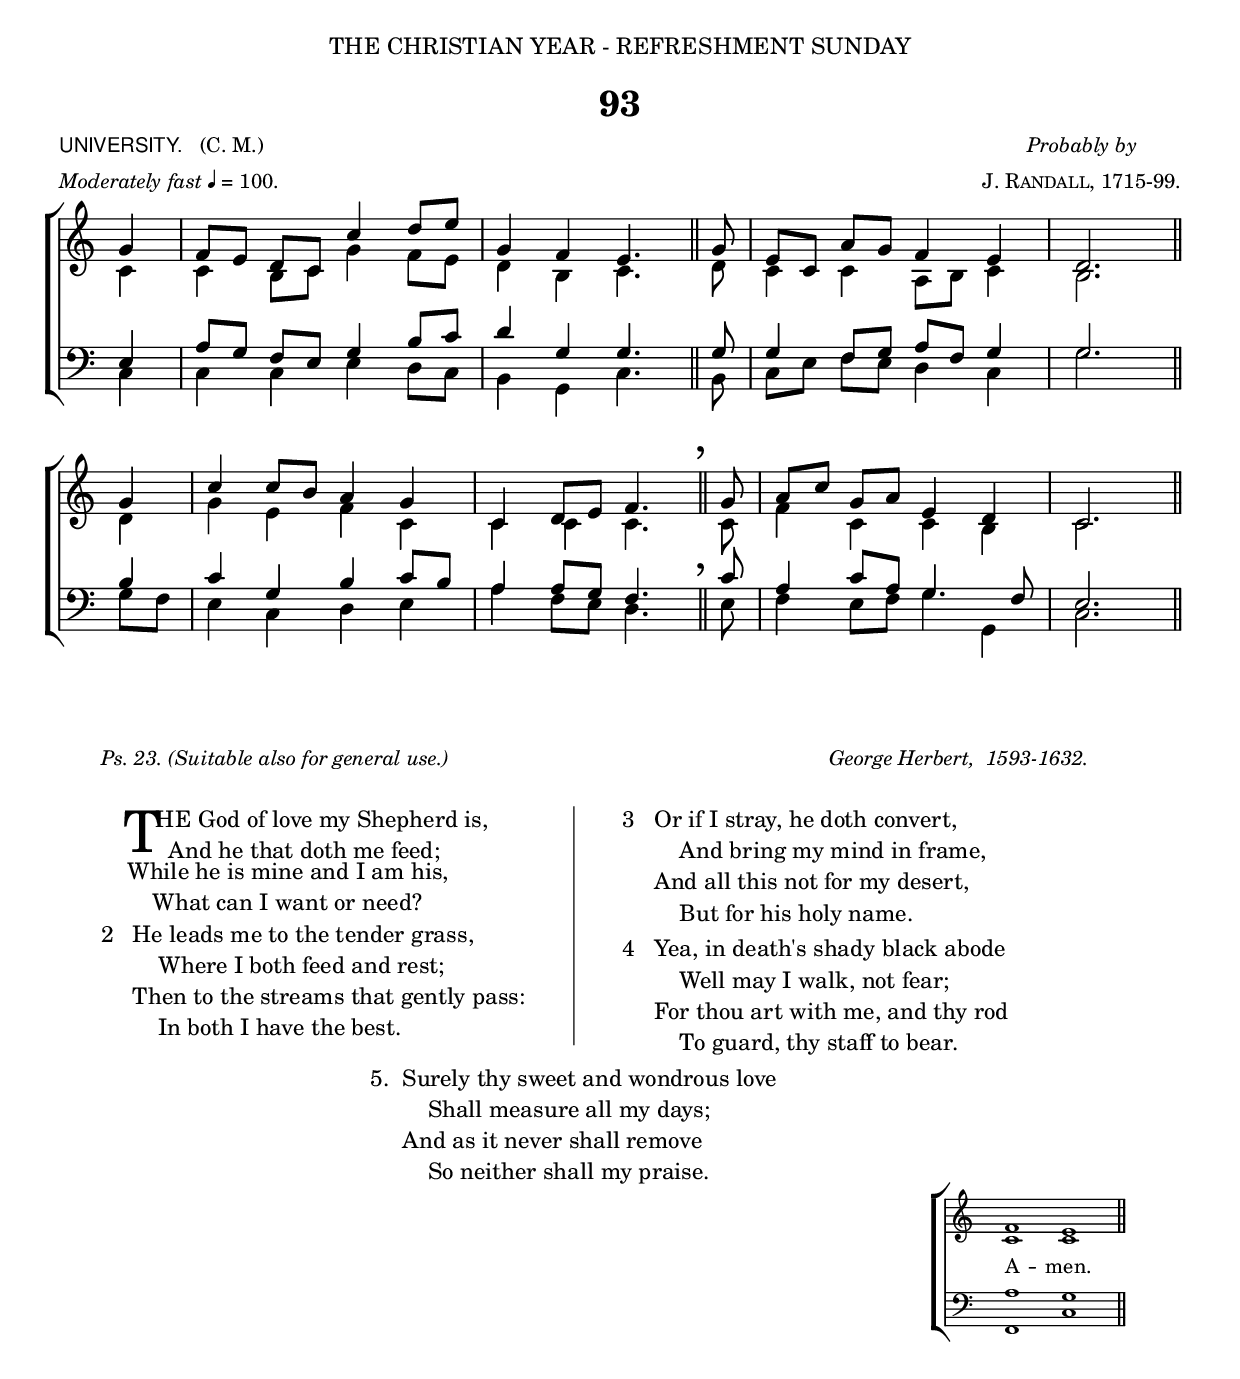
%%%160png
%%%Hymn 93 University The God of Love my Shepherd is
%%%Version 2

\version "2.10"

\header {
  dedication = \markup { \center-align { "THE CHRISTIAN YEAR - REFRESHMENT SUNDAY"
		                         \hspace #0.1 }}	
  title = "93"
  
  meter = \markup { \small {\column {  \line { \sans {"UNIVERSITY."} \hspace #1 \roman {"(C. M.)"}}
                                       \line { \italic {Moderately fast} \fontsize #-5 \general-align #Y #DOWN \note #"4" #1 = 100.}
                                  }
                  }}
 
  arranger =  \markup { \small {\center-align {
		            \line{ \italic {"Probably by" } }
			    \line { \smallCaps { "J. Randall, 1715-99."}}
		                }			    
                      }}
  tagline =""
}


%%%%%%%%%%%%%%%%%%%%%%%%%%%%%%%%%%%%%%%%%%% macros

%%generates the breathmarks
breathmark = {	
	      \override Score.RehearsalMark #'break-visibility = #begin-of-line-invisible 
	      \override Score.RehearsalMark #'Y-offset = #'4.0 
	      \override Score.RehearsalMark #'X-offset = #'-0.5
	      \mark \markup { \fontsize #4 ","}
}	      

%% Macro for generating two augmentation dots for a notehead. 
%% When dotted notes from two vocal parts share a single notehead, 
%% Lilypond only inserts a single dot. In the image, two dots are used. 
%% This macro generates the two dots by replacing the normal dot glyph 
%% with a new glyph comprising a column of 2 dots one above the other.
 
augdots = { 
 \once \override Voice.Dots #'stencil = #ly:text-interface::print 
 \once \override Voice.Dots #'text = \markup {  \hspace #0 \raise #1 
                                                \line { \translate #(cons -0.2 0) 
                                                \override #'(baseline-skip . 1 )  
                                                   \column { 
                                                     \musicglyph #"dots.dot" 
                                                     \musicglyph #"dots.dot" } } }
}

%%%%%%%%%%%%%%%%%%%%%%%%%%%%%%%%%%%%%%%%%% End of macro definitions

soprano = \relative c' { 
  \partial 4 g'4 | f8[ e8] d8[ c8] c'4 d8[ e8] | g,4 f4 e4. \bar "||" g8 | e8[ c8] a'8[ g8] f4 e4 | d2. \bar "||" \break
  g4 | c4 c8[ b8] a4 g4 | c,4 d8[ e8] f4. \breathmark \bar "||" g8 | a8[ c8] g8[ a8] e4  d4 | c2. \bar "||"
}

alto = \relative c' {
  c4 | c4 b8[ c8] g'4 f8[ e8] | d4 b4 c4. \bar "||" d8 | c4 c4 a8[ b8] c4 | b2. \bar "||"
  d4 | g4 e4 f4 c4 | c4 c4 c4. \bar "||" c8 | f4 c4 c4 b4 |  \augdots c2. \bar "||" 
}

tenor = \relative c { \clef bass
  e4 | a8[ g8] f8[ e8] g4 b8[ c8] | d4 g,4 g4. \bar "||" g8 | g4 f8[ g8] a8[ f8] g4 | g2.  \bar "||" 
  b4 | c4 g4 b4 c8[ b8] | a4 a8[ g8] f4. \bar "||" c'8 | a4 c8[ a8] g4. f8 | e2. \bar "||" 
}

bass = \relative c {\clef bass
  c4 | c4 c4 e4 d8[ c8] | b4 g4 c4. \bar "||" b8 | c8[ e8] f8[ e8] d4 c4 | g'2. \bar "||" 
  g8[ f8] | e4 c4 d4 e4 | a4 f8[ e8] d4. \bar "||" e8 | f4 e8[ f8]        
      \override Staff.NoteCollision
      #'merge-differently-dotted = ##t g4 g,4 | c2. \bar "||" 
}

global = {
  \time 4/4 
  \key c \major 
  \set Staff.midiInstrument = "church organ" 
}

#(ly:set-option 'point-and-click #f)

\paper {
  #(set-paper-size "a4")
%%annotate-spacing = ##t
  print-page-number = ##f
  ragged-last-bottom = ##t
  ragged-bottom = ##t
}

\book{

\score{
\new ChoirStaff	
 <<

	\context Staff = upper << 
	\context Voice = sopranos { \voiceOne \global \soprano }
	\context Voice = altos    {\voiceTwo \global \alto }
	                      >>
        
	\context Staff = lower <<
	\context Voice = tenors { \voiceOne \global \tenor }
	\context Voice = basses { \voiceTwo \global \bass }
			        >> 
			      

 >>
\layout {
		indent=0
%%		\context { \Score timing = ##f }
		\context { \Score \remove "Bar_number_engraver" }
		\context { \Staff \remove "Time_signature_engraver" }
		\context { \Score \remove "Mark_engraver"  }
                \context { \Staff \consists "Mark_engraver"  }
	}
	
\midi { 
   \context {
       \Score 
       tempoWholesPerMinute = #(ly:make-moment 100 4)
            }
       }
	
} %%score bracket

\markup { \hspace #4   %%add space as necc. to center the column
          \column { %% super column of everything
	    \hspace #0.2
	    \line { \small { \italic "Ps. 23. (Suitable also for general use.)" \hspace #36 \italic "George Herbert,  1593-1632."}}
	    \line { %% a master line of 3 columns    
		\column { %% column 1
	        \hspace #1 % adds vertical spacing between verses
	              \column { %%stanza 1 is a column of 2 lines  
	                  \line { \hspace #2.2 \column { \lower #2.4 \fontsize #8 "T" }   %%Drop Cap goes here
				  \hspace #-1.2    %% adjust this if other letters are too far from Drop Cap
				  \column  { \raise #0.0 "HE God of love my Shepherd is,"
			                                 "  And he that doth me feed;"} }          
	                  \line {  \hspace #2.5  %%adjust hspace until this line left edge is flush with Drop Cap
				   \lower  #1.56  %%adjust this until the line spacing looks right
				   \column {   
					   "While he is mine and I am his,"
					   "    What can I want or need?"
			  		}}
			       
			           } %% finish stanza 1
		\hspace #1 
           		\line { "2  "
			   \column {	     
				   "He leads me to the tender grass,"
				   "    Where I both feed and rest;"
				   "Then to the streams that gently pass:"
				   "    In both I have the best."
			}}
		}  %% finish Page column 1
		
	\hspace #4 %%adds horizontal space columns 1 and 2   
			   
	\column { \filled-box #'(0.0 . 0.1) #'( -24 . -1) #0 }       %%Column 2. This is the line dviding the columns 1 and 3. 
			   	   
	\hspace #4 %%adds horizontal space between columns 2 and 3	
	
	\column { %%start page column 3		
 
	   \hspace #1 % adds vertical spacing between verses
           		\line { "3  "
			  \column {	     
				  "Or if I stray, he doth convert,"
				  "    And bring my mind in frame,"
				  "And all this not for my desert,"
				  "    But for his holy name."
			}}
		\hspace #1 
           		\line {"4  "
			  \column {	     
				  "Yea, in death's shady black abode"
				  "    Well may I walk, not fear;"
				  "For thou art with me, and thy rod"
				  "    To guard, thy staff to bear."
			}}


	    } %% end column 3
     } %% end master-line
    		\hspace #1 
           		\line { \hspace #26 "5. "
			  \column {	     
				  "Surely thy sweet and wondrous love"
				  "    Shall measure all my days;"
				  "And as it never shall remove"
				  "    So neither shall my praise." 
     			}}
}
}% stanza markup bracket

%% Amen score block
\score{
  \new ChoirStaff
   <<
        \context Staff = upper \with { fontSize = #-3  \override StaffSymbol #'staff-space = #(magstep -2)} 
	                    << 
	\context Voice = "sopranos" { \relative c' { \global
	                                             \voiceOne f1 e1 \bar "||" }}
	\context Voice = "altos"    { \relative c' { \global
	                                              \voiceTwo c1 c1 \bar "||" }}
	                      >>
			      
	\context Lyrics \lyricsto "altos" { \override LyricText #'font-size = #-1  A -- men. }
	
	\context Staff = lower \with { fontSize = #-3  \override StaffSymbol #'staff-space = #(magstep -2)} 
	                       <<
	\context Voice = "tenors" { \relative c { \global \clef bass
	                                          \voiceThree a'1 g1 \bar "||" }}
	\context Voice = "basses" { \relative c { \global \clef bass 
	                                          \voiceFour  f,1 c'1 \bar "||" }}
			        >> 
  >>			      
\header { breakbefore = ##f piece = ##f opus = ##f tagline = ##f }
\layout { 
	\context { \Score timing = ##f } 
	ragged-right = ##t
	indent = 15\cm
	\context { \Staff \remove Time_signature_engraver }

       }

\midi { \context { \Score tempoWholesPerMinute = #(ly:make-moment 100 4) }}  %%Amen midi       
       
} %%end Amen block  

} %%book bracket
